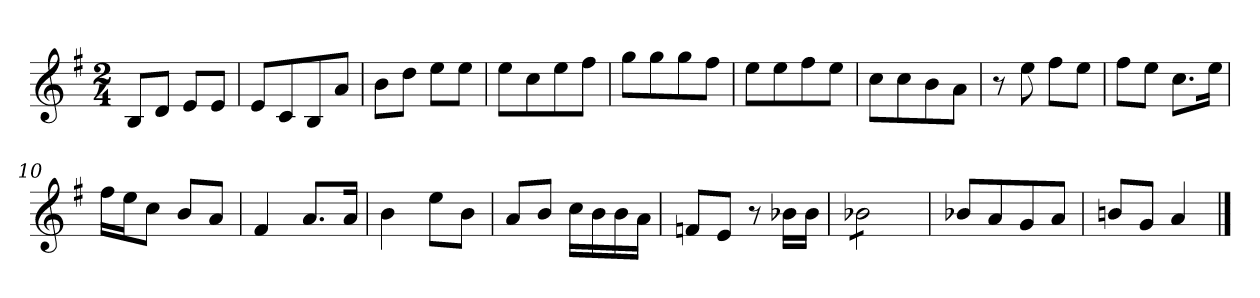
**kern
*part1
*staff1
*clefG2
*k[f#]
*G:
*M2/4
=1
8BL
8dJ
8eL
8eJ
=2
8eL
8c
8B
8aJ
=3
8bL
8ddJ
8eeL
8eeJ
=4
8eeL
8cc
8ee
8ff#J
=5
8ggL
8gg
8gg
8ff#J
=6
8eeL
8ee
8ff#
8eeJ
=7
8ccL
8cc
8b
8aJ
=8
8r
8ee
8ff#L
8eeJ
=9
8ff#L
8eeJ
8.ccL
16eeJk
=10
16ff#LL
16eeJ
8ccJ
8bL
8aJ
=11
4f#
8.aL
16aJk
=12
4b
8eeL
8bJ
=13
8aL
8bJ
16ccLL
16b
16b
16aJJ
=14
8fnL
8eJ
8r
16b-XLL
16b-JJ
=15
*tremolo
8b-XL
8b-X
8b-X
8b-XJ
*Xtremolo
=16
8b-XL
8a
8g
8aJ
=17
8bnL
8gJ
4a
==
*-
